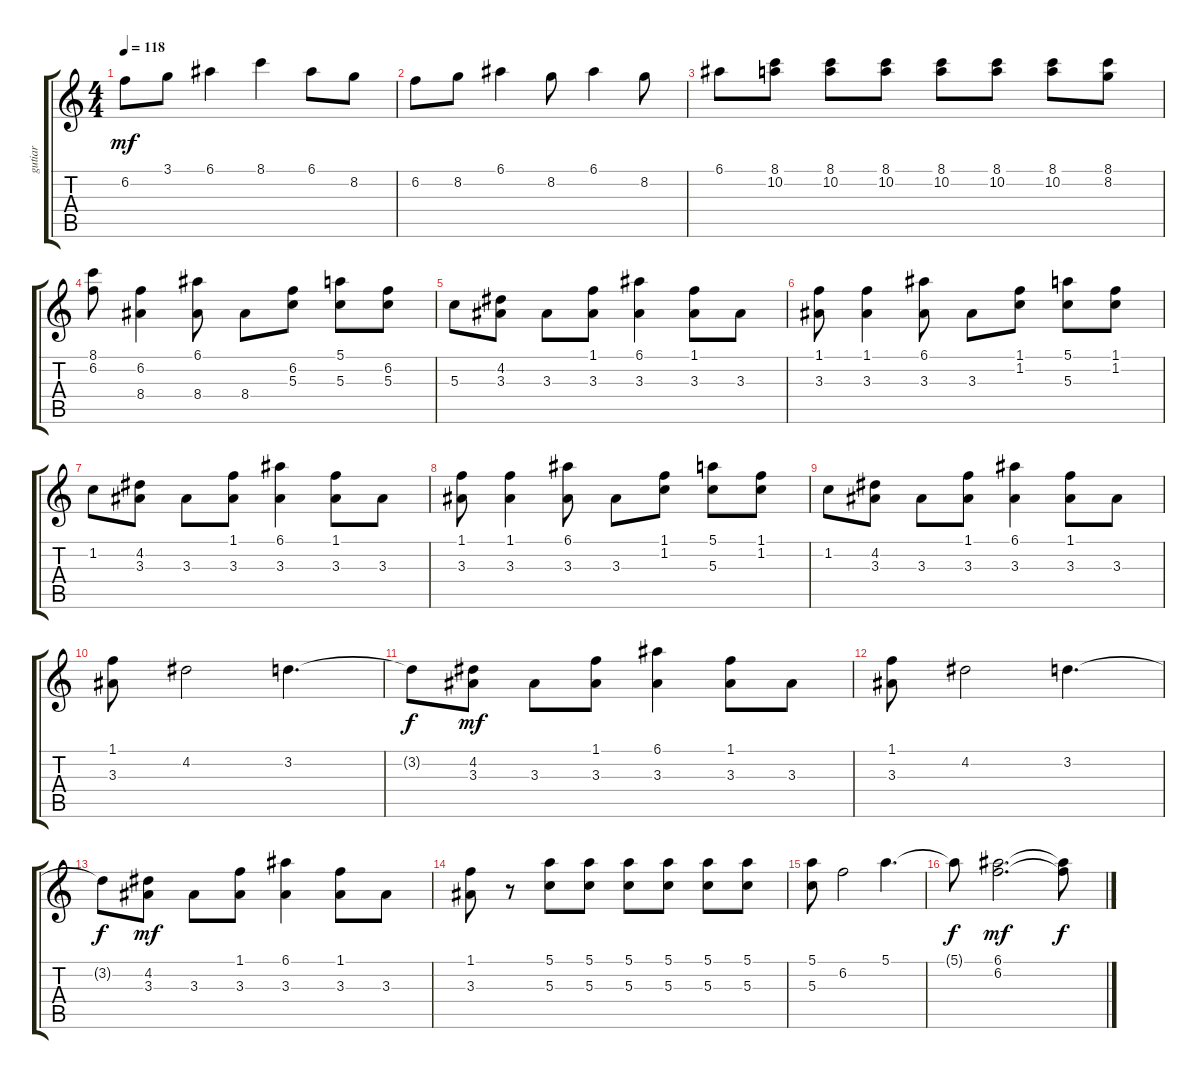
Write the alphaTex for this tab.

\track ("gutiar" "gutiar") {instrument electricguitarjazz}
\staff {score tabs}
\tuning (E4 B3 G3 D3 A2 E2) {hide}
\ts (4 4)
\tempo 118
\clef g2
\ks c
6.2.8{dy mf} 3.1.8 6.1.4 8.1.4 6.1.8 8.2.8 |
6.2.8 8.2.8 6.1.4 8.2.8 6.1.4 8.2.8 |
6.1.8 (8.1 10.2).8 (8.1 10.2).8 (8.1 10.2).8 (8.1 10.2).8 (8.1 10.2).8 (8.1 10.2).8 (8.1 8.2).8 |
(8.1 6.2).8 (6.2 8.4).4 (6.1 8.4).8 8.4.8 (6.2 5.3).8 (5.1 5.3).8 (6.2 5.3).8 |
5.3.8 (4.2 3.3).8 3.3.8 (1.1 3.3).8 (6.1 3.3).4 (1.1 3.3).8 3.3.8 |
(1.1 3.3).8 (1.1 3.3).4 (6.1 3.3).8 3.3.8 (1.1 1.2).8 (5.1 5.3).8 (1.1 1.2).8 |
1.2.8 (4.2 3.3).8 3.3.8 (1.1 3.3).8 (6.1 3.3).4 (1.1 3.3).8 3.3.8 |
(1.1 3.3).8 (1.1 3.3).4 (6.1 3.3).8 3.3.8 (1.1 1.2).8 (5.1 5.3).8 (1.1 1.2).8 |
1.2.8 (4.2 3.3).8 3.3.8 (1.1 3.3).8 (6.1 3.3).4 (1.1 3.3).8 3.3.8 |
(1.1 3.3).8 4.2.2 3.2.4{d} |
3.2{t}.8{dy f} (4.2 3.3).8{dy mf} 3.3.8 (1.1 3.3).8 (6.1 3.3).4 (1.1 3.3).8 3.3.8 |
(1.1 3.3).8 4.2.2 3.2.4{d} |
3.2{t}.8{dy f} (4.2 3.3).8{dy mf} 3.3.8 (1.1 3.3).8 (6.1 3.3).4 (1.1 3.3).8 3.3.8 |
(1.1 3.3).8 r.8 (5.1 5.3).8 (5.1 5.3).8 (5.1 5.3).8 (5.1 5.3).8 (5.1 5.3).8 (5.1 5.3).8 |
(5.1 5.3).8 6.2.2 5.1.4{d} |
5.1{t}.8{dy f} (6.1 6.2).2{d dy mf} (6.1{t} 6.2{t}).8{dy f}
